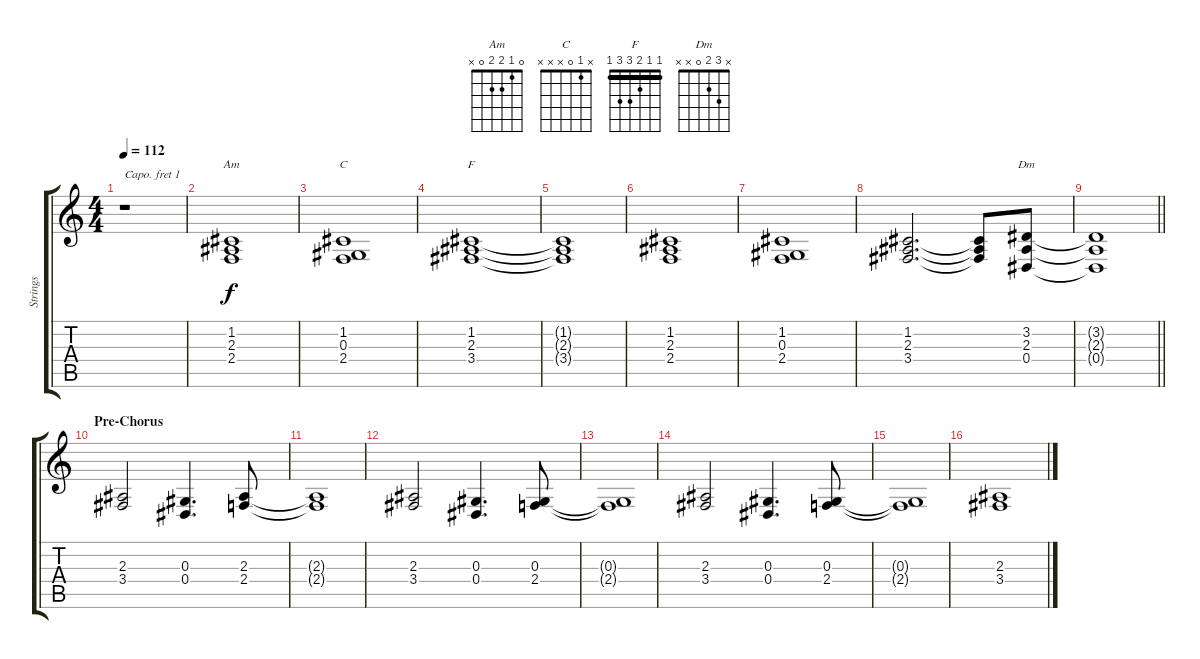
\track ("Strings" "Strings") {instrument stringensemble1}
\staff {score tabs}
\capo 1
\tuning (E4 B3 G3 D3 A2 E2) {hide}
\chord ("Am" 0 1 2 2 0 x)
\chord ("C" x 1 0 x x x)
\chord ("F" 1 1 2 3 3 1) {barre 1}
\chord ("Dm" x 3 2 0 x x)
\ts (4 4)
\tempo 112
\clef g2
\ks c
r.1{dy f} |
(1.2 2.3 2.4).1{ch "Am"} |
(1.2 0.3 2.4).1{ch "C"} |
(1.2 2.3 3.4).1{ch "F"} |
(1.2{t} 2.3{t} 3.4{t}).1 |
(1.2 2.3 2.4).1 |
(1.2 0.3 2.4).1 |
(1.2 2.3 3.4).2{d} (1.2{t} 2.3{t} 3.4{t}).8 (3.2 2.3 0.4).8{ch "Dm"} |
\barLineRight lightlight
(3.2{t} 2.3{t} 0.4{t}).1 |
\section ("" "Pre-Chorus")
(2.3 3.4).2 (0.3 0.4).4{d} (2.3 2.4).8 |
(2.3{t} 2.4{t}).1 |
(2.3 3.4).2 (0.3 0.4).4{d} (0.3 2.4).8 |
(0.3{t} 2.4{t}).1 |
(2.3 3.4).2 (0.3 0.4).4{d} (0.3 2.4).8 |
(0.3{t} 2.4{t}).1 |
(2.3 3.4).1
